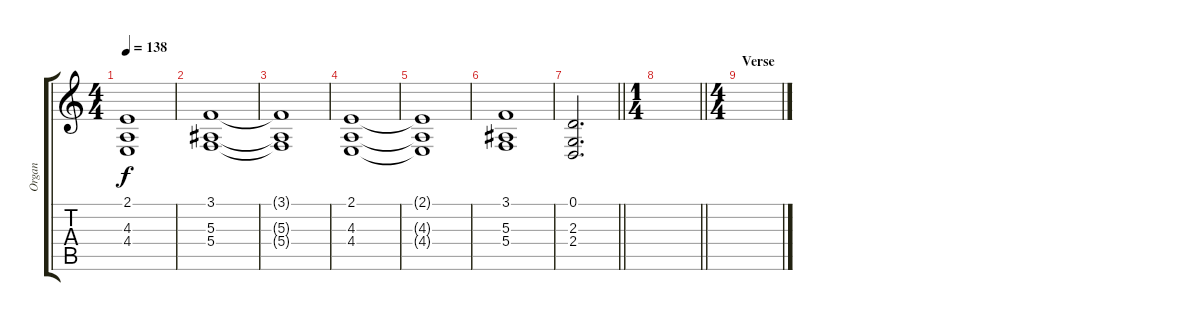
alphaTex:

\track ("Organ" "Organ") {instrument churchorgan}
\staff {score tabs}
\tuning (D4 A3 F3 C3 G2 D2) {hide}
\ts (4 4)
\tempo 138
\clef g2
\ks c
(2.1{t} 4.3{t} 4.4{t}).1{dy f} |
(3.1 5.3 5.4).1 |
(3.1{t} 5.3{t} 5.4{t}).1 |
(2.1 4.3 4.4).1 |
(2.1{t} 4.3{t} 4.4{t}).1 |
(3.1 5.3 5.4).1 |
\barLineRight lightlight
(0.1 2.3 2.4).2{d} |
\ts (1 4)
\barLineRight lightlight
|
\ts (4 4)
\section ("" "Verse")
